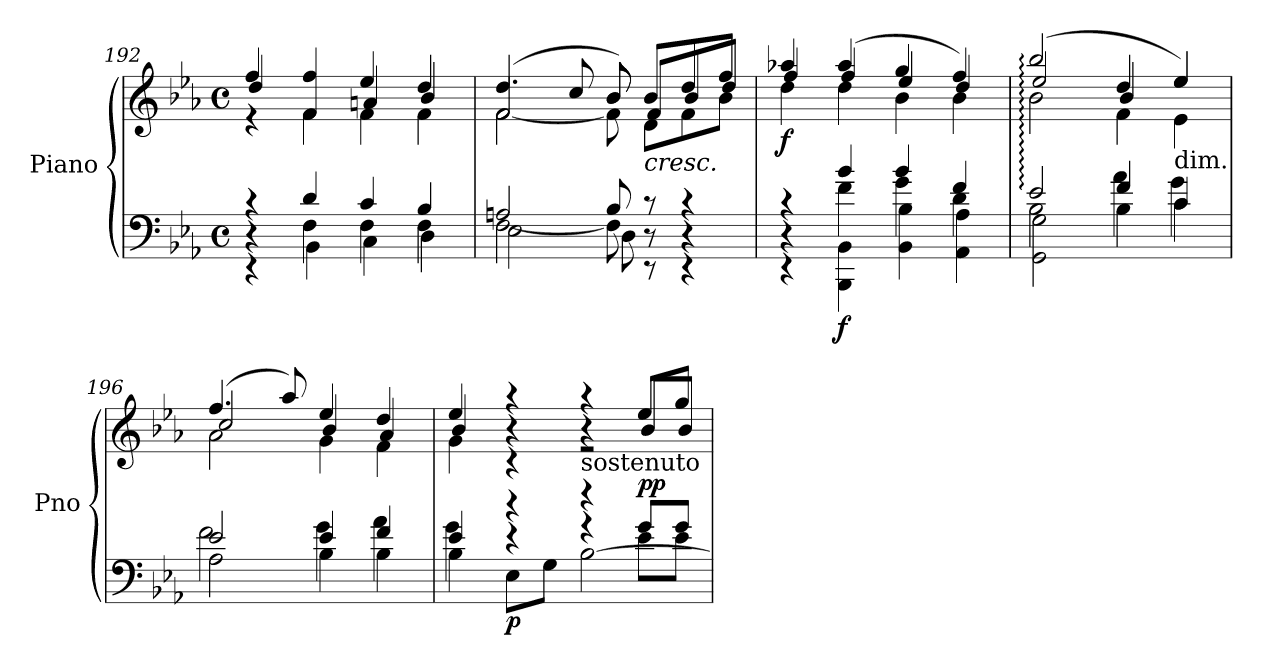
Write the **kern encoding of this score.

**kern	**kern	**dynam
*part1	*part1	*part1
*staff2	*staff1	*staff1/2
*I"Piano	*	*
*I'Pno	*	*
*clefF4	*clefG2	*
*k[b-e-a-]	*k[b-e-a-]	*
*E-:	*E-:	*
*M4/4	*M4/4	*
*met(c)	*met(c)	*
=192	=192	=192
*^	*^	*
*	*^	*	*^	*
4rc	4r	4rEE	4ff/	4re	4dd/	.
4d/	4F\	4BB-\	4ff/	4f\	4f/	.
4c/	4F\	4C\	4ee-/	4f\	4an/	.
4B-/	4F\	4D\	4dd/	4f\	4b-/	.
!!LO:PB:g=z	!!	!!
=193	=193	=193	=193	=193	=193	=193
2An/	[2F\	2E-\	(4.dd/	[2f\	2f/	.
.	.	.	8cc/	.	.	.
8B-/	8F\]	8D\	8b-/)	8f\]	8b-/	.
!	!	!	!	!	!	!LO:HP:b
8rc	8rEE	8r	8b-/L	8d\L	8f/L	<
4rc	4rEE	4r	8dd/	8f\	8b-/	.
.	.	.	8ff/J	8b-\J	8dd/J	.
=194	=194	=194	=194	=194	=194	=194
!	!	!	!	!	!	!LO:DY:b
4rc	4r	4rEE	4aa-X/	4dd\	4ff/	f
!	!	!	!	!	!	!LO:DY:b=2
4b-/	4f\	4BBB-\ 4BB-\	(4aa-::/	4dd\	4ff/	f
4b-/	4g\	4BB-\ 4B-\	4gg::/	4b-\	4ee-/	.
4f/	4d\	4AA-\ 4A-\	4ff::/)	4b-\	4dd/	.
=195	=195	=195	=195	=195	=195	=195
*	*	*	*	*	*^	*
2e-/	2B-\	2GG\ 2G\	(2bb-/	2b-\	2ee-/	2GGyy: 2Gyy: 2B-yy: 2e-yy: 2b-yy: 2ee-yy: 2bb-yy:	.
4f/	4a-\	4B-\	4dd/	4f\	4b-/	2ryy	[
!	!	!	!LO:TX:b:t=dim.	!	!	!	!
4c/	4g\	4c\	4ee-/)	4e-\	4ee-/	.	.
*	*	*	*	*	*v	*v	*
!!LO:PB:g=z
=196	=196	=196	=196	=196	=196	=196
2e-/	2f\	2A-\	(4.ff/	2a-\	2cc/	.
.	.	.	8aa-/)	.	.	.
4e-/	4g\	4B-\	4ee-/	4g\	4b-/	.
4f/	4a-\	4B-\	4dd/	4f\	4a-/	.
=197	=197	=197	=197	=197	=197	=197
4e-/	4g\	4B-\	4ee-/	4g\	4b-/	.
!	!	!	!	!	!	!LO:DY:b=2
4rdd	4re	8E-\L	4rc	4r	4raa	p
.	.	8G\J	.	.	.	.
!	!	!	!LO:TX:b:t=sostenuto	!	!	!
4rff	4rg	[2B-\	4r	2re	4raa	.
!	!	!	!	!	!	!LO:DY:a=2
!	!	!	!	!	!	!LO:DY:n=1:a
8g/L	8e-\L	.	8ee-/L	.	8b-/L	p p
8g/J	8e-\J	.	8gg/J	.	8b-/J	.
*v	*v	*v	*	*	*	*
*	*v	*v	*v	*
=	=	=
*-	*-	*-
